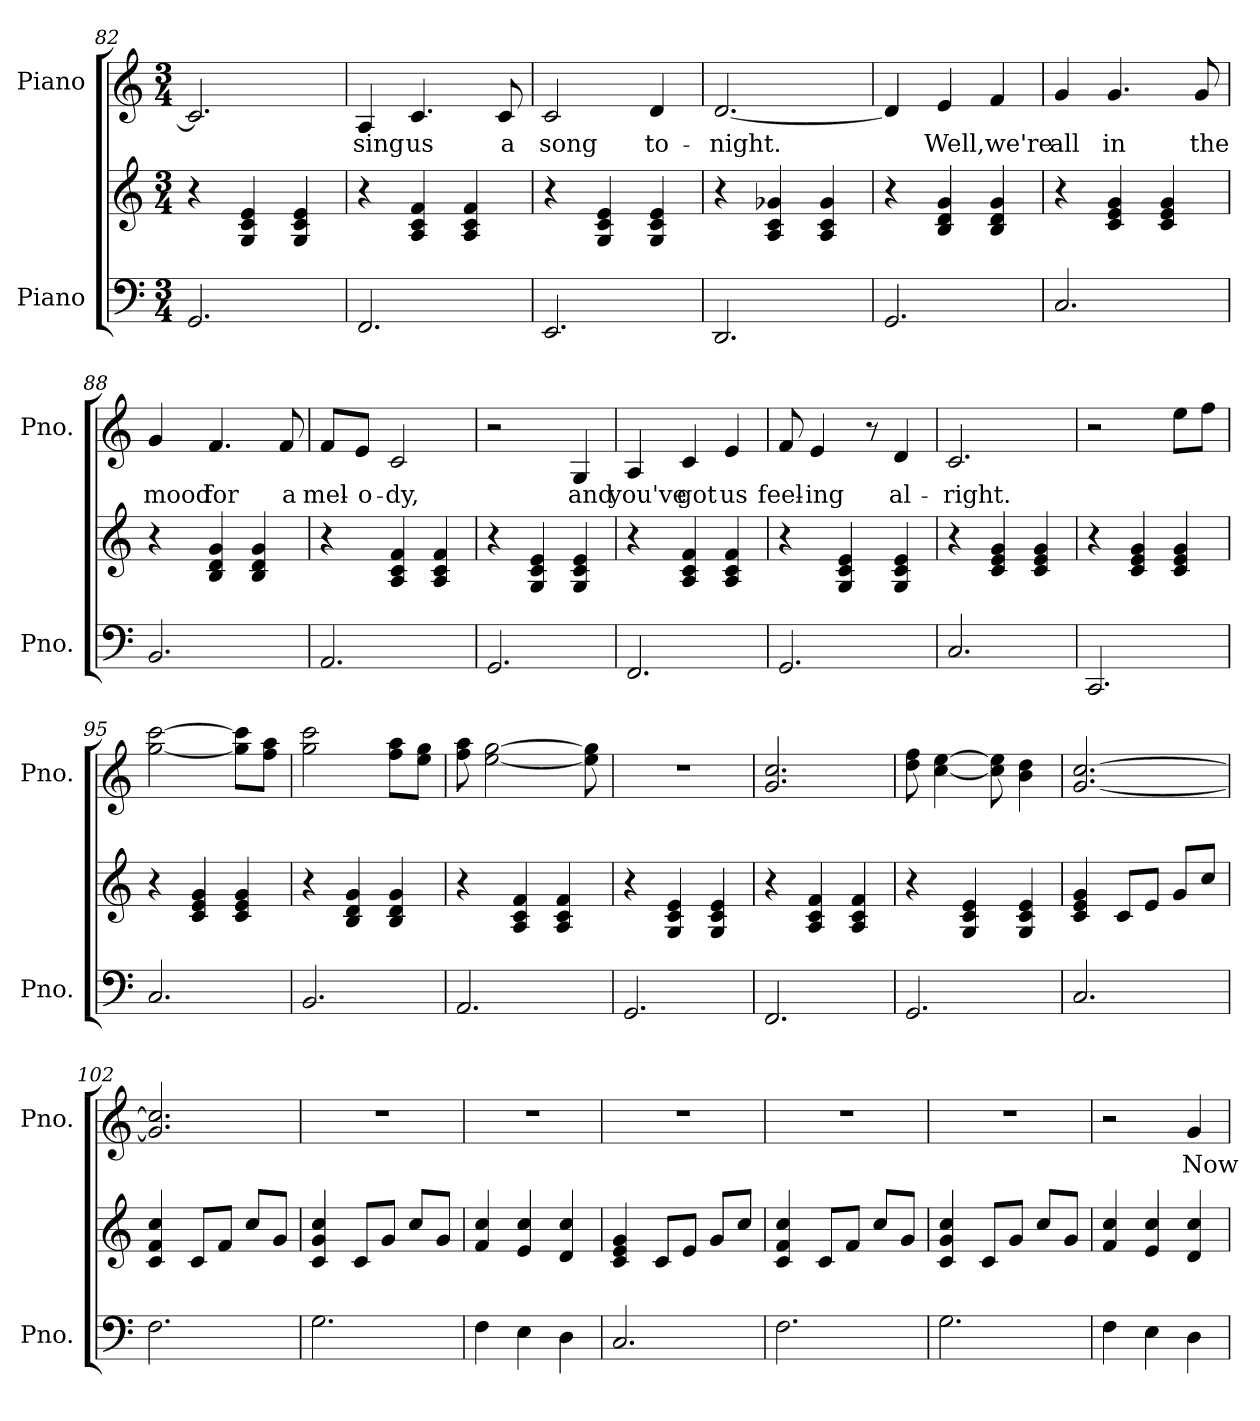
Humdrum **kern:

**kern	**kern	**kern	**text
*part2	*part2	*part1	*part1
*staff3	*staff2	*staff1	*staff1
*I"Piano	*	*I"Piano	*
*I'Pno.	*	*I'Pno.	*
*clefF4	*clefG2	*clefG2	*
*k[]	*k[]	*k[]	*
*M3/4	*M3/4	*M3/4	*
=82	=82	=82	=82
2.GG/	4r	2.c/]	.
.	4G/ 4c/ 4e/	.	.
.	4G/ 4c/ 4e/	.	.
=83	=83	=83	=83
2.FF/	4r	4A/	sing
.	4A/ 4c/ 4f/	4.c/	us
.	4A/ 4c/ 4f/	.	.
.	.	8c/	a
=84	=84	=84	=84
2.EE/	4r	2c/	song
.	4G/ 4c/ 4e/	.	.
.	4G/ 4c/ 4e/	4d/	to-
=85	=85	=85	=85
2.DD/	4r	[2.d/	-night.
.	4A/ 4c/ 4g-X/	.	.
.	4A/ 4c/ 4g-/	.	.
!!LO:LB:g=z
=86	=86	=86	=86
2.GG/	4r	4d/]	.
.	4B/ 4d/ 4g/	4e/	Well,
.	4B/ 4d/ 4g/	4f/	we're
=87	=87	=87	=87
2.C/	4r	4g/	all
.	4c/ 4e/ 4g/	4.g/	in
.	4c/ 4e/ 4g/	.	.
.	.	8g/	the
=88	=88	=88	=88
2.BB/	4r	4g/	mood
.	4B/ 4d/ 4g/	4.f/	for
.	4B/ 4d/ 4g/	.	.
.	.	8f/	a
=89	=89	=89	=89
2.AA/	4r	8f/L	mel-
.	.	8e/J	-o-
.	4A/ 4c/ 4f/	2c/	-dy,
.	4A/ 4c/ 4f/	.	.
=90	=90	=90	=90
2.GG/	4r	2r	.
.	4G/ 4c/ 4e/	.	.
.	4G/ 4c/ 4e/	4G/	and
=91	=91	=91	=91
2.FF/	4r	4A/	you've
.	4A/ 4c/ 4f/	4c/	got
.	4A/ 4c/ 4f/	4e/	us
!!LO:LB:g=z
=92	=92	=92	=92
2.GG/	4r	8f/	feel-
.	.	4e/	-ing
.	4G/ 4c/ 4e/	.	.
.	.	8r	.
.	4G/ 4c/ 4e/	4d/	al-
=93	=93	=93	=93
2.C/	4r	2.c/	-right.
.	4c/ 4e/ 4g/	.	.
.	4c/ 4e/ 4g/	.	.
=94	=94	=94	=94
2.CC/	4r	2r	.
.	4c/ 4e/ 4g/	.	.
.	4c/ 4e/ 4g/	8ee\L	.
.	.	8ff\J	.
=95	=95	=95	=95
2.C/	4r	[2gg\ [2ccc\	.
.	4c/ 4e/ 4g/	.	.
.	4c/ 4e/ 4g/	8gg\] 8ccc\]L	.
.	.	8ff\ 8aa\J	.
=96	=96	=96	=96
2.BB/	4r	2gg\ 2ccc\	.
.	4B/ 4d/ 4g/	.	.
.	4B/ 4d/ 4g/	8ff\ 8aa\L	.
.	.	8ee\ 8gg\J	.
=97	=97	=97	=97
2.AA/	4r	8ff\ 8aa\	.
.	.	[2ee\ [2gg\	.
.	4A/ 4c/ 4f/	.	.
.	4A/ 4c/ 4f/	.	.
.	.	8ee\] 8gg\]	.
=98	=98	=98	=98
2.GG/	4r	2.r	.
.	4G/ 4c/ 4e/	.	.
.	4G/ 4c/ 4e/	.	.
=99	=99	=99	=99
2.FF/	4r	2.g/ 2.cc/	.
.	4A/ 4c/ 4f/	.	.
.	4A/ 4c/ 4f/	.	.
!!LO:PB:g=z
=100	=100	=100	=100
2.GG/	4r	8dd\ 8ff\	.
.	.	[4cc\ [4ee\	.
.	4G/ 4c/ 4e/	.	.
.	.	8cc\] 8ee\]	.
.	4G/ 4c/ 4e/	4b\ 4dd\	.
=101	=101	=101	=101
2.C/	4c/ 4e/ 4g/	[2.g/ [2.cc/	.
.	8c/L	.	.
.	8e/J	.	.
.	8g/L	.	.
.	8cc/J	.	.
=102	=102	=102	=102
2.F\	4c/ 4f/ 4cc/	2.g/] 2.cc/]	.
.	8c/L	.	.
.	8f/J	.	.
.	8cc/L	.	.
.	8g/J	.	.
=103	=103	=103	=103
2.G\	4c/ 4g/ 4cc/	2.r	.
.	8c/L	.	.
.	8g/J	.	.
.	8cc/L	.	.
.	8g/J	.	.
=104	=104	=104	=104
4F\	4f/ 4cc/	2.r	.
4E\	4e/ 4cc/	.	.
4D\	4d/ 4cc/	.	.
=105	=105	=105	=105
2.C/	4c/ 4e/ 4g/	2.r	.
.	8c/L	.	.
.	8e/J	.	.
.	8g/L	.	.
.	8cc/J	.	.
=106	=106	=106	=106
2.F\	4c/ 4f/ 4cc/	2.r	.
.	8c/L	.	.
.	8f/J	.	.
.	8cc/L	.	.
.	8g/J	.	.
!!LO:LB:g=z
=107	=107	=107	=107
2.G\	4c/ 4g/ 4cc/	2.r	.
.	8c/L	.	.
.	8g/J	.	.
.	8cc/L	.	.
.	8g/J	.	.
=108	=108	=108	=108
4F\	4f/ 4cc/	2r	.
4E\	4e/ 4cc/	.	.
4D\	4d/ 4cc/	4g/	Now
=	=	=	=
*-	*-	*-	*-
